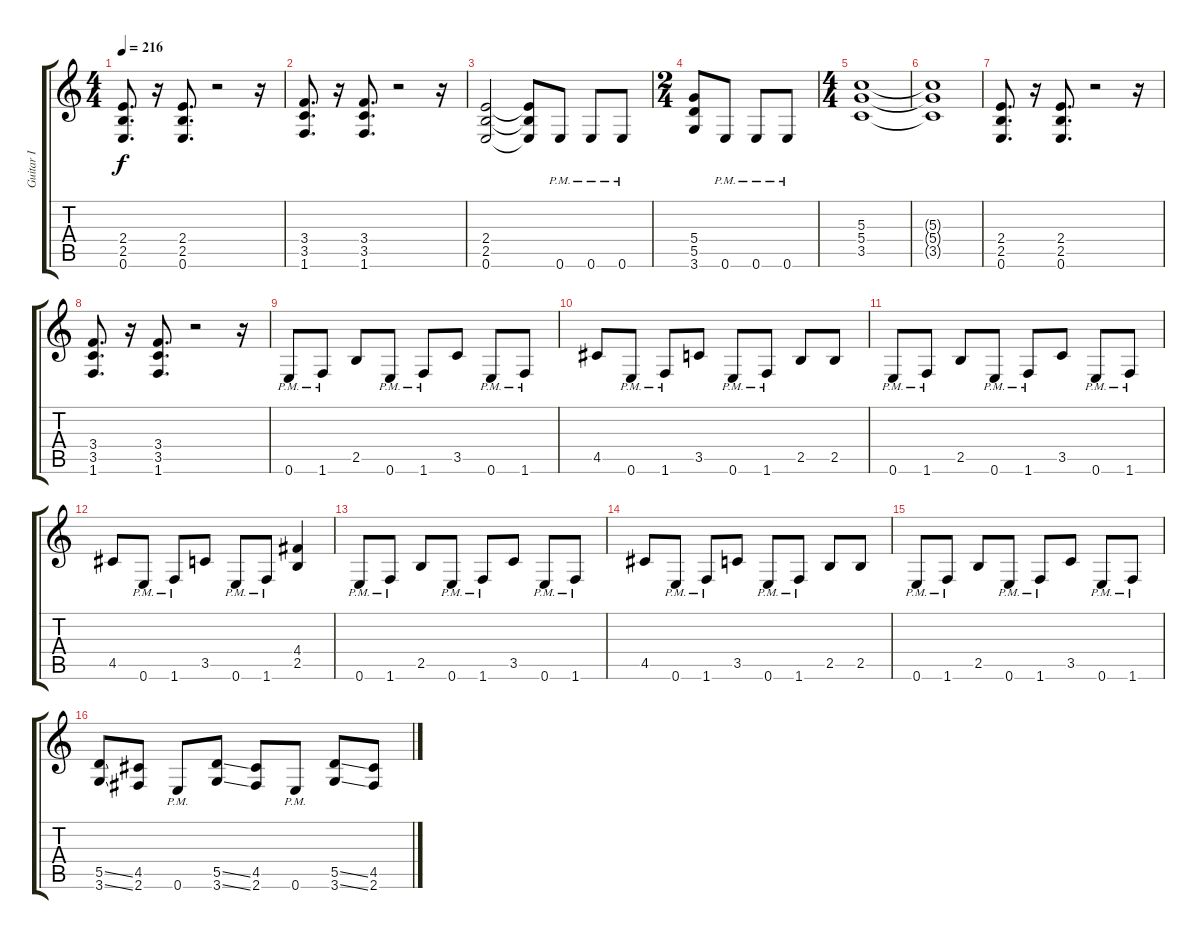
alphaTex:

\track ("Guitar I" "Guitar I") {instrument distortionguitar}
\staff {score tabs}
\tuning (E4 B3 G3 D3 A2 E2) {hide}
\ts (4 4)
\tempo 216
\clef g2
\ks c
(2.4 2.5 0.6).8{d dy f} r.16 (2.4 2.5 0.6).8{d} r.2 r.16 |
(3.4 3.5 1.6).8{d} r.16 (3.4 3.5 1.6).8{d} r.2 r.16 |
(2.4 2.5 0.6).2 (2.4{t} 2.5{t} 0.6{t}).8 0.6{pm}.8 0.6{pm}.8 0.6{pm}.8 |
\ts (2 4)
(5.4 5.5 3.6).8 0.6{pm}.8 0.6{pm}.8 0.6{pm}.8 |
\ts (4 4)
(5.3 5.4 3.5).1 |
(5.3{t} 5.4{t} 3.5{t}).1 |
(2.4 2.5 0.6).8{d} r.16 (2.4 2.5 0.6).8{d} r.2 r.16 |
(3.4 3.5 1.6).8{d} r.16 (3.4 3.5 1.6).8{d} r.2 r.16 |
0.6{pm}.8 1.6{pm}.8 2.5.8 0.6{pm}.8 1.6{pm}.8 3.5.8 0.6{pm}.8 1.6{pm}.8 |
4.5.8 0.6{pm}.8 1.6{pm}.8 3.5.8 0.6{pm}.8 1.6{pm}.8 2.5.8 2.5.8 |
0.6{pm}.8 1.6{pm}.8 2.5.8 0.6{pm}.8 1.6{pm}.8 3.5.8 0.6{pm}.8 1.6{pm}.8 |
4.5.8 0.6{pm}.8 1.6{pm}.8 3.5.8 0.6{pm}.8 1.6{pm}.8 (4.4 2.5).4 |
0.6{pm}.8 1.6{pm}.8 2.5.8 0.6{pm}.8 1.6{pm}.8 3.5.8 0.6{pm}.8 1.6{pm}.8 |
4.5.8 0.6{pm}.8 1.6{pm}.8 3.5.8 0.6{pm}.8 1.6{pm}.8 2.5.8 2.5.8 |
0.6{pm}.8 1.6{pm}.8 2.5.8 0.6{pm}.8 1.6{pm}.8 3.5.8 0.6{pm}.8 1.6{pm}.8 |
(5.5{ss} 3.6{ss}).8 (4.5 2.6).8 0.6{pm}.8 (5.5{ss} 3.6{ss}).8 (4.5 2.6).8 0.6{pm}.8 (5.5{ss} 3.6{ss}).8 (4.5 2.6).8
